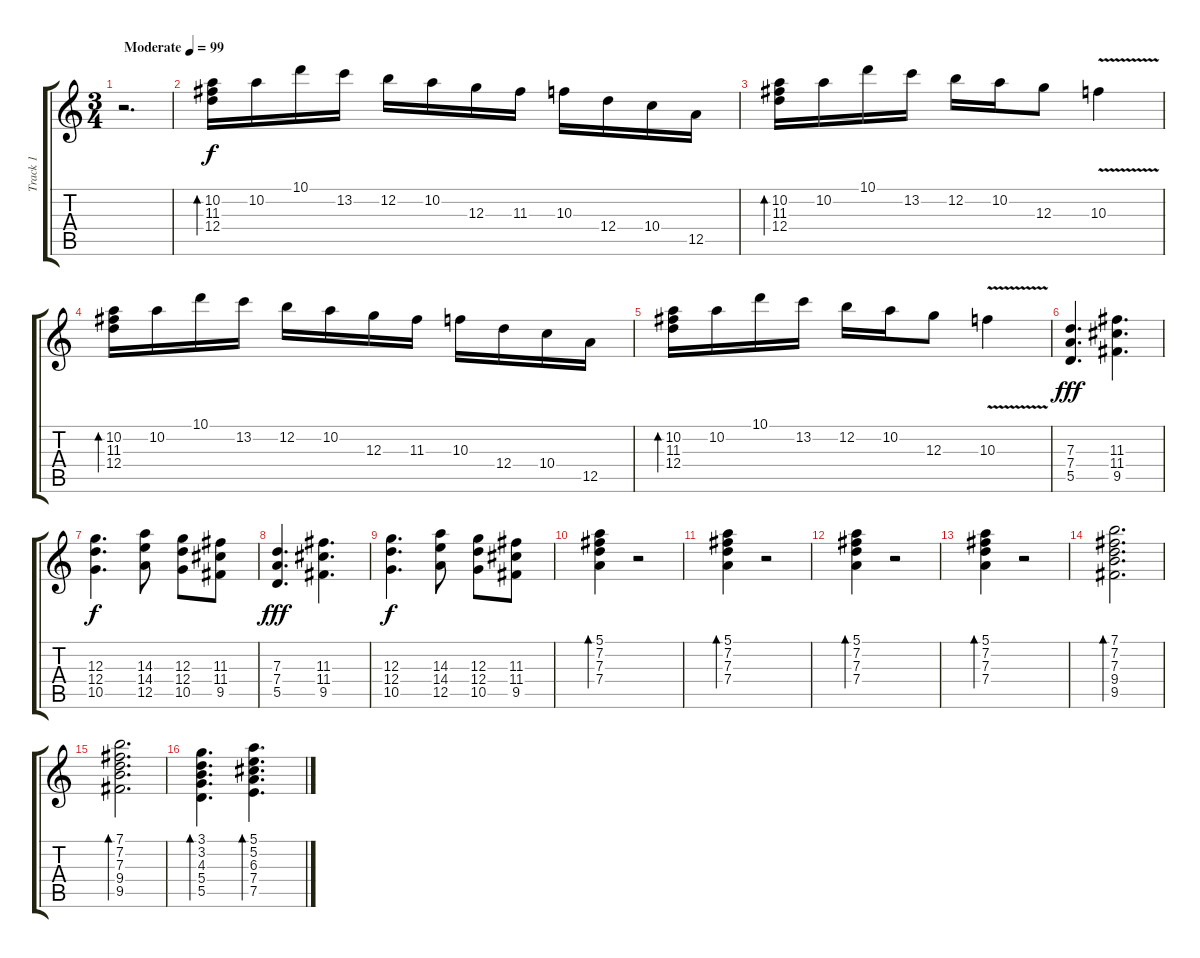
\track ("Track 1" "Track 1") {instrument acousticguitarsteel}
\staff {score tabs}
\tuning (E4 B3 G3 D3 A2 E2) {hide}
\ts (3 4)
\tempo (99 "Moderate")
\clef g2
\ks c
r.2{d dy f instrument acousticguitarsteel} |
(10.2 11.3 12.4).16{bd 480} 10.2.16 10.1.16 13.2.16 12.2.16 10.2.16 12.3.16 11.3.16 10.3.16 12.4.16 10.4.16 12.5.16 |
(10.2 11.3 12.4).16{bd 480} 10.2.16 10.1.16 13.2.16 12.2.16 10.2.16 12.3.8 10.3{v}.4 |
(10.2 11.3 12.4).16{bd 480} 10.2.16 10.1.16 13.2.16 12.2.16 10.2.16 12.3.16 11.3.16 10.3.16 12.4.16 10.4.16 12.5.16 |
(10.2 11.3 12.4).16{bd 480} 10.2.16 10.1.16 13.2.16 12.2.16 10.2.16 12.3.8 10.3{v}.4 |
(7.3 7.4 5.5).4{d dy fff} (11.3 11.4 9.5).4{d} |
(12.3 12.4 10.5).4{d dy f} (14.3 14.4 12.5).8 (12.3 12.4 10.5).8 (11.3 11.4 9.5).8 |
(7.3 7.4 5.5).4{d dy fff} (11.3 11.4 9.5).4{d} |
(12.3 12.4 10.5).4{d dy f} (14.3 14.4 12.5).8 (12.3 12.4 10.5).8 (11.3 11.4 9.5).8 |
(5.1 7.2 7.3 7.4).4{bd 30} r.2 |
(5.1 7.2 7.3 7.4).4{bd 30} r.2 |
(5.1 7.2 7.3 7.4).4{bd 30} r.2 |
(5.1 7.2 7.3 7.4).4{bd 30} r.2 |
(7.1 7.2 7.3 9.4 9.5).2{d bd 240} |
(7.1 7.2 7.3 9.4 9.5).2{d bd 240} |
(3.1 3.2 4.3 5.4 5.5).4{d bd 240} (5.1 5.2 6.3 7.4 7.5).4{d bd 240}
